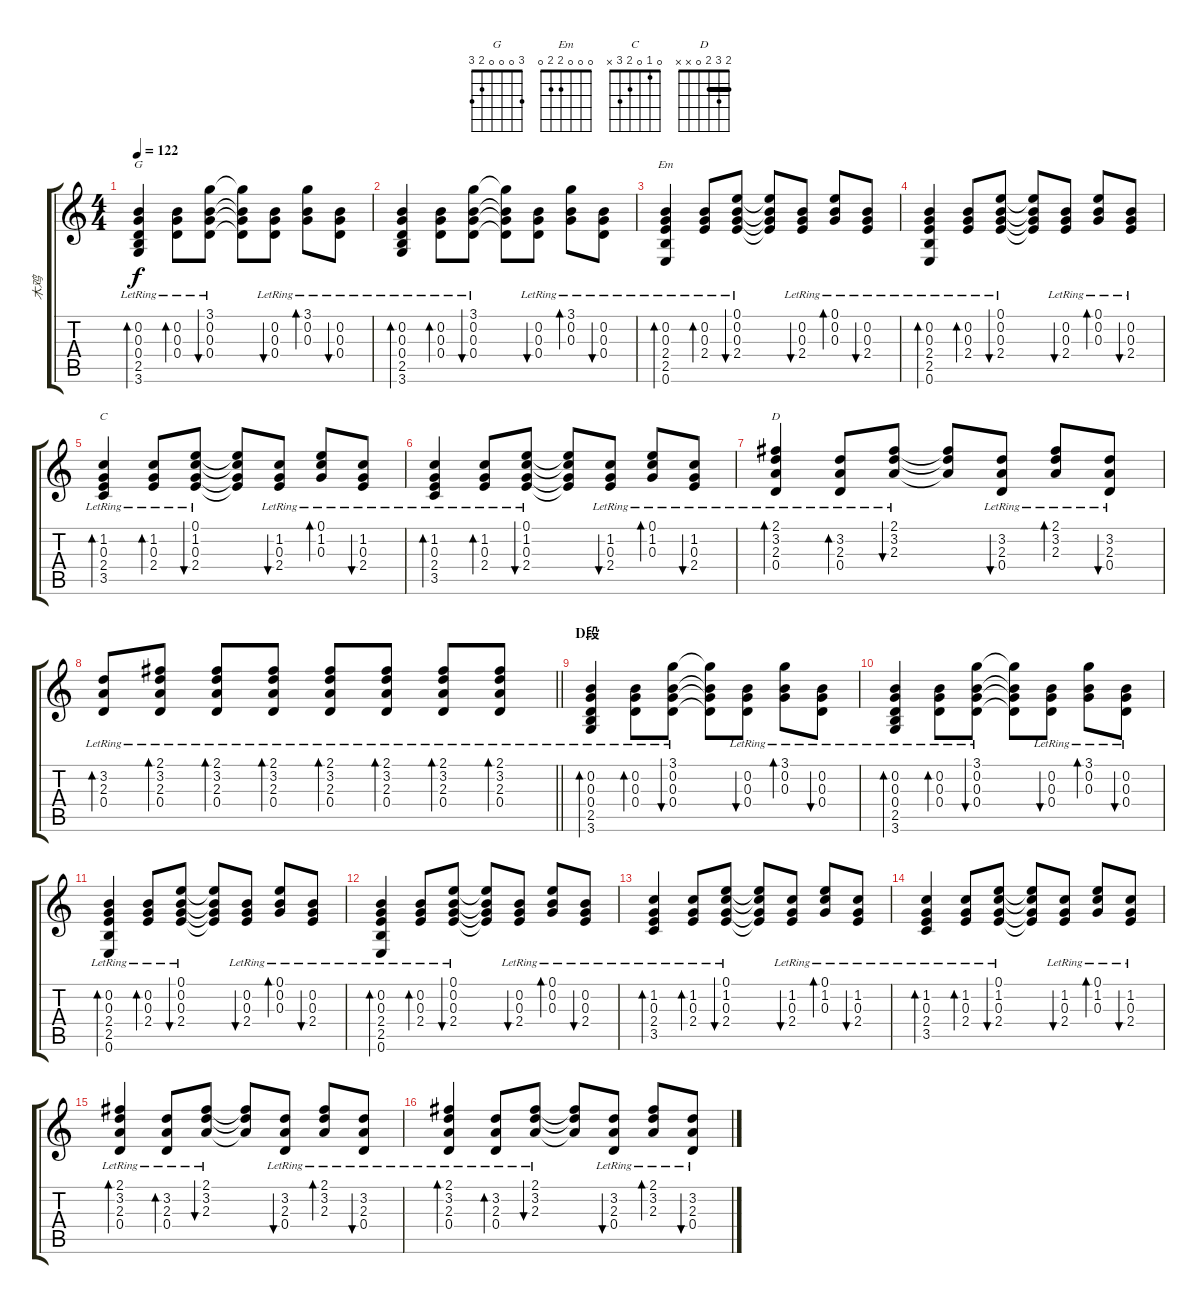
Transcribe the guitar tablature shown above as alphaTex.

\track ("木鸡" "木鸡") {instrument acousticguitarsteel}
\staff {score tabs}
\tuning (E4 B3 G3 D3 A2 E2) {hide}
\chord ("G" 3 0 0 0 2 3)
\chord ("Em" 0 0 0 2 2 0)
\chord ("C" 0 1 0 2 3 x)
\chord ("D" 2 3 2 0 x x) {barre 2}
\ts (4 4)
\tempo 122
\clef g2
\ks c
(0.2{lr} 0.3{lr} 0.4{lr} 2.5{lr} 3.6{lr}).4{bd 30 ch "G" dy f} (0.2{lr} 0.3{lr} 0.4{lr}).8{bd 30} (3.1{lr} 0.2{lr} 0.3{lr} 0.4{lr}).8{bu 30} (3.1{t} 0.2{t} 0.3{t} 0.4{t}).8 (0.2{lr} 0.3{lr} 0.4{lr}).8{bu 30} (3.1{lr} 0.2{lr} 0.3{lr}).8{bd 30} (0.2{lr} 0.3{lr} 0.4{lr}).8{bu 30} |
(0.2{lr} 0.3{lr} 0.4{lr} 2.5{lr} 3.6{lr}).4{bd 30} (0.2{lr} 0.3{lr} 0.4{lr}).8{bd 30} (3.1{lr} 0.2{lr} 0.3{lr} 0.4{lr}).8{bu 30} (3.1{t} 0.2{t} 0.3{t} 0.4{t}).8 (0.2{lr} 0.3{lr} 0.4{lr}).8{bu 30} (3.1{lr} 0.2{lr} 0.3{lr}).8{bd 30} (0.2{lr} 0.3{lr} 0.4{lr}).8{bu 30} |
(0.2{lr} 0.3{lr} 2.4{lr} 2.5{lr} 0.6{lr}).4{bd 30 ch "Em"} (0.2{lr} 0.3{lr} 2.4{lr}).8{bd 30} (0.1{lr} 0.2{lr} 0.3{lr} 2.4{lr}).8{bu 30} (0.1{t} 0.2{t} 0.3{t} 2.4{t}).8 (0.2{lr} 0.3{lr} 2.4{lr}).8{bu 30} (0.1{lr} 0.2{lr} 0.3{lr}).8{bd 30} (0.2{lr} 0.3{lr} 2.4{lr}).8{bu 30} |
(0.2{lr} 0.3{lr} 2.4{lr} 2.5{lr} 0.6{lr}).4{bd 30} (0.2{lr} 0.3{lr} 2.4{lr}).8{bd 30} (0.1{lr} 0.2{lr} 0.3{lr} 2.4{lr}).8{bu 30} (0.1{t} 0.2{t} 0.3{t} 2.4{t}).8 (0.2{lr} 0.3{lr} 2.4{lr}).8{bu 30} (0.1{lr} 0.2{lr} 0.3{lr}).8{bd 30} (0.2{lr} 0.3{lr} 2.4{lr}).8{bu 30} |
(1.2{lr} 0.3{lr} 2.4{lr} 3.5{lr}).4{bd 30 ch "C"} (1.2{lr} 0.3{lr} 2.4{lr}).8{bd 30} (0.1{lr} 1.2{lr} 0.3{lr} 2.4{lr}).8{bu 30} (0.1{t} 1.2{t} 0.3{t} 2.4{t}).8 (1.2{lr} 0.3{lr} 2.4{lr}).8{bu 30} (0.1{lr} 1.2{lr} 0.3{lr}).8{bd 30} (1.2{lr} 0.3{lr} 2.4{lr}).8{bu 30} |
(1.2{lr} 0.3{lr} 2.4{lr} 3.5{lr}).4{bd 30} (1.2{lr} 0.3{lr} 2.4{lr}).8{bd 30} (0.1{lr} 1.2{lr} 0.3{lr} 2.4{lr}).8{bu 30} (0.1{t} 1.2{t} 0.3{t} 2.4{t}).8 (1.2{lr} 0.3{lr} 2.4{lr}).8{bu 30} (0.1{lr} 1.2{lr} 0.3{lr}).8{bd 30} (1.2{lr} 0.3{lr} 2.4{lr}).8{bu 30} |
(2.1{lr} 3.2{lr} 2.3{lr} 0.4{lr}).4{bd 30 ch "D"} (3.2{lr} 2.3{lr} 0.4{lr}).8{bd 30} (2.1{lr} 3.2{lr} 2.3{lr}).8{bu 30} (2.1{t} 3.2{t} 2.3{t}).8 (3.2{lr} 2.3{lr} 0.4{lr}).8{bu 30} (2.1{lr} 3.2{lr} 2.3{lr}).8{bd 30} (3.2{lr} 2.3{lr} 0.4{lr}).8{bu 30} |
\barLineRight lightlight
(3.2{lr} 2.3{lr} 0.4{lr}).8{bd 30} (2.1{lr} 3.2{lr} 2.3{lr} 0.4{lr}).8{bd 30} (2.1{lr} 3.2{lr} 2.3{lr} 0.4{lr}).8{bd 30} (2.1{lr} 3.2{lr} 2.3{lr} 0.4{lr}).8{bd 30} (2.1{lr} 3.2{lr} 2.3{lr} 0.4{lr}).8{bd 30} (2.1{lr} 3.2{lr} 2.3{lr} 0.4{lr}).8{bd 30} (2.1{lr} 3.2{lr} 2.3{lr} 0.4{lr}).8{bd 30} (2.1{lr} 3.2{lr} 2.3{lr} 0.4{lr}).8{bd 30} |
\section ("" "D段")
(0.2{lr} 0.3{lr} 0.4{lr} 2.5{lr} 3.6{lr}).4{bd 30} (0.2{lr} 0.3{lr} 0.4{lr}).8{bd 30} (3.1{lr} 0.2{lr} 0.3{lr} 0.4{lr}).8{bu 30} (3.1{t} 0.2{t} 0.3{t} 0.4{t}).8 (0.2{lr} 0.3{lr} 0.4{lr}).8{bu 30} (3.1{lr} 0.2{lr} 0.3{lr}).8{bd 30} (0.2{lr} 0.3{lr} 0.4{lr}).8{bu 30} |
(0.2{lr} 0.3{lr} 0.4{lr} 2.5{lr} 3.6{lr}).4{bd 30} (0.2{lr} 0.3{lr} 0.4{lr}).8{bd 30} (3.1{lr} 0.2{lr} 0.3{lr} 0.4{lr}).8{bu 30} (3.1{t} 0.2{t} 0.3{t} 0.4{t}).8 (0.2{lr} 0.3{lr} 0.4{lr}).8{bu 30} (3.1{lr} 0.2{lr} 0.3{lr}).8{bd 30} (0.2{lr} 0.3{lr} 0.4{lr}).8{bu 30} |
(0.2{lr} 0.3{lr} 2.4{lr} 2.5{lr} 0.6{lr}).4{bd 30} (0.2{lr} 0.3{lr} 2.4{lr}).8{bd 30} (0.1{lr} 0.2{lr} 0.3{lr} 2.4{lr}).8{bu 30} (0.1{t} 0.2{t} 0.3{t} 2.4{t}).8 (0.2{lr} 0.3{lr} 2.4{lr}).8{bu 30} (0.1{lr} 0.2{lr} 0.3{lr}).8{bd 30} (0.2{lr} 0.3{lr} 2.4{lr}).8{bu 30} |
(0.2{lr} 0.3{lr} 2.4{lr} 2.5{lr} 0.6{lr}).4{bd 30} (0.2{lr} 0.3{lr} 2.4{lr}).8{bd 30} (0.1{lr} 0.2{lr} 0.3{lr} 2.4{lr}).8{bu 30} (0.1{t} 0.2{t} 0.3{t} 2.4{t}).8 (0.2{lr} 0.3{lr} 2.4{lr}).8{bu 30} (0.1{lr} 0.2{lr} 0.3{lr}).8{bd 30} (0.2{lr} 0.3{lr} 2.4{lr}).8{bu 30} |
(1.2{lr} 0.3{lr} 2.4{lr} 3.5{lr}).4{bd 30} (1.2{lr} 0.3{lr} 2.4{lr}).8{bd 30} (0.1{lr} 1.2{lr} 0.3{lr} 2.4{lr}).8{bu 30} (0.1{t} 1.2{t} 0.3{t} 2.4{t}).8 (1.2{lr} 0.3{lr} 2.4{lr}).8{bu 30} (0.1{lr} 1.2{lr} 0.3{lr}).8{bd 30} (1.2{lr} 0.3{lr} 2.4{lr}).8{bu 30} |
(1.2{lr} 0.3{lr} 2.4{lr} 3.5{lr}).4{bd 30} (1.2{lr} 0.3{lr} 2.4{lr}).8{bd 30} (0.1{lr} 1.2{lr} 0.3{lr} 2.4{lr}).8{bu 30} (0.1{t} 1.2{t} 0.3{t} 2.4{t}).8 (1.2{lr} 0.3{lr} 2.4{lr}).8{bu 30} (0.1{lr} 1.2{lr} 0.3{lr}).8{bd 30} (1.2{lr} 0.3{lr} 2.4{lr}).8{bu 30} |
(2.1{lr} 3.2{lr} 2.3{lr} 0.4{lr}).4{bd 30} (3.2{lr} 2.3{lr} 0.4{lr}).8{bd 30} (2.1{lr} 3.2{lr} 2.3{lr}).8{bu 30} (2.1{t} 3.2{t} 2.3{t}).8 (3.2{lr} 2.3{lr} 0.4{lr}).8{bu 30} (2.1{lr} 3.2{lr} 2.3{lr}).8{bd 30} (3.2{lr} 2.3{lr} 0.4{lr}).8{bu 30} |
(2.1{lr} 3.2{lr} 2.3{lr} 0.4{lr}).4{bd 30} (3.2{lr} 2.3{lr} 0.4{lr}).8{bd 30} (2.1{lr} 3.2{lr} 2.3{lr}).8{bu 30} (2.1{t} 3.2{t} 2.3{t}).8 (3.2{lr} 2.3{lr} 0.4{lr}).8{bu 30} (2.1{lr} 3.2{lr} 2.3{lr}).8{bd 30} (3.2{lr} 2.3{lr} 0.4{lr}).8{bu 30}
